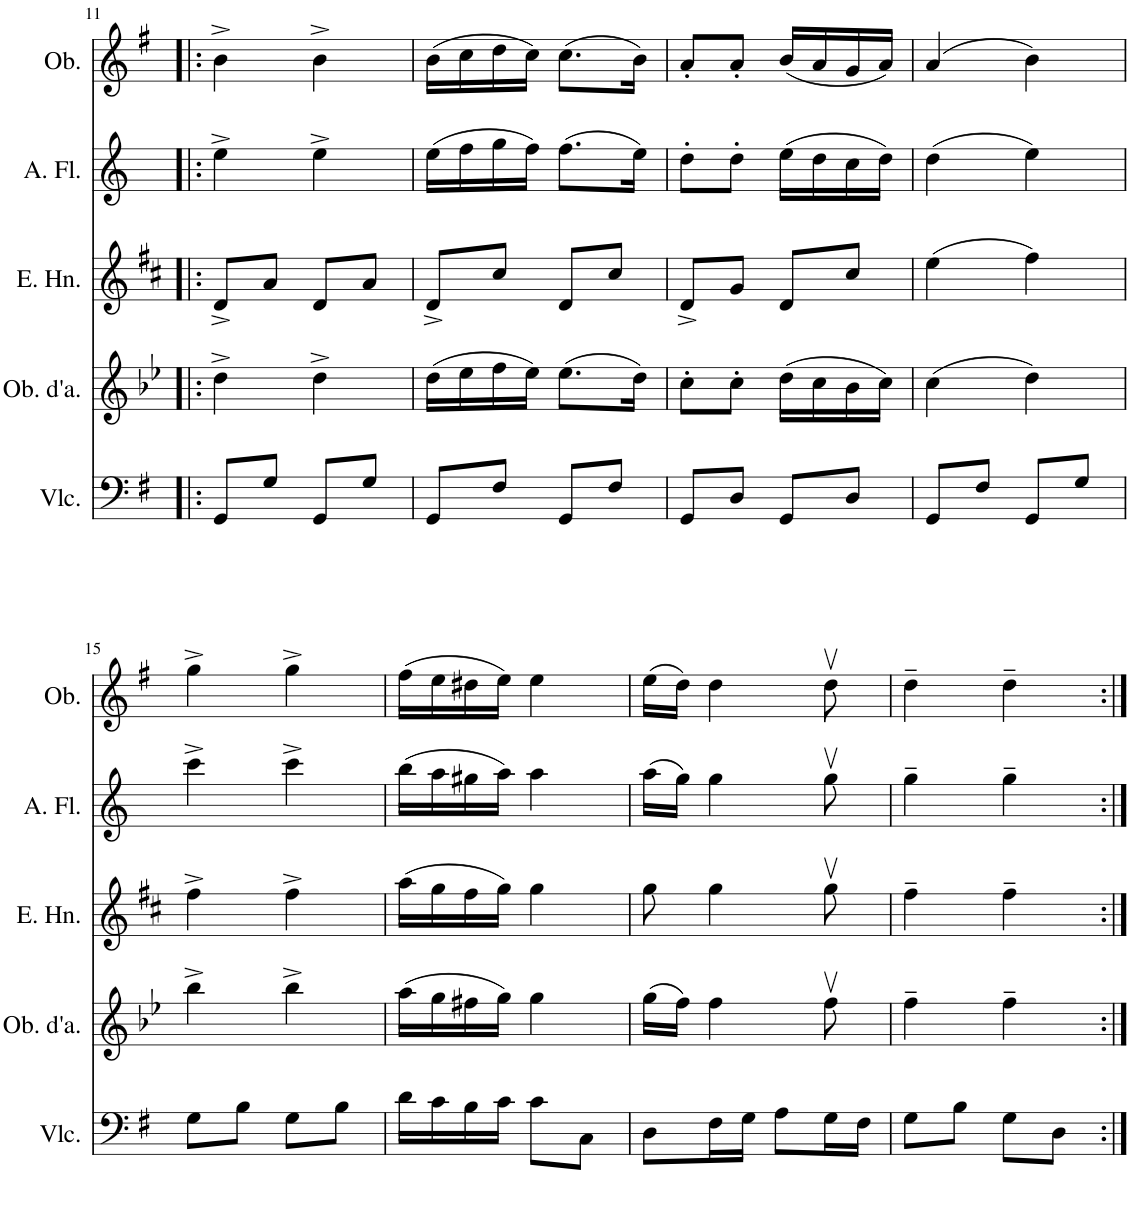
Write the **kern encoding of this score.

**kern	**kern	**kern	**kern	**kern
*part5	*part4	*part3	*part2	*part1
*staff5	*staff4	*staff3	*staff2	*staff1
*I"Violoncello	*I"Oboe d'amore	*I"English Horn	*I"Alto Flute	*I"Oboe
*I'Vlc.	*I'Ob. d'a.	*I'E. Hn.	*I'A. Fl.	*I'Ob.
!!LO:PB:g=z
*clefF4	*clefG2	*clefG2	*clefG2	*clefG2
*	*Trd2c3	*Trd4c7	*Trd3c5	*
*k[f#]	*k[b-e-]	*k[f#c#]	*k[]	*k[f#]
*M2/4	*M2/4	*M2/4	*M2/4	*M2/4
=11!|:	=11!|:	=11!|:	=11!|:	=11!|:
8GG/L	4dd^\	8d^/L	4ee^\	4b^\
8G/J	.	8a/J	.	.
8GG/L	4dd^\	8d/L	4ee^\	4b^\
8G/J	.	8a/J	.	.
=12	=12	=12	=12	=12
8GG/L	(16dd\LL	8d^/L	(16ee\LL	(16b\LL
.	16ee-\	.	16ff\	16cc\
8F#/J	16ff\	8cc#/J	16gg\	16dd\
.	16ee-\JJ)	.	16ff\JJ)	16cc\JJ)
8GG/L	(8.ee-\L	8d/L	(8.ff\L	(8.cc\L
8F#/J	.	8cc#/J	.	.
.	16dd\Jk)	.	16ee\Jk)	16b\Jk)
=13	=13	=13	=13	=13
8GG/L	8cc'\L	8d^/L	8dd'\L	8a'/L
8D/J	8cc'\J	8g/J	8dd'\J	8a'/J
8GG/L	(16dd\LL	8d/L	(16ee\LL	(16b/LL
.	16cc\	.	16dd\	16a/
8D/J	16b-\	8cc#/J	16cc\	16g/
.	16cc\JJ)	.	16dd\JJ)	16a/JJ)
=14	=14	=14	=14	=14
8GG/L	(4cc\	(4ee\	(4dd\	(4a/
8F#/J	.	.	.	.
8GG/L	4dd\)	4ff#\)	4ee\)	4b\)
8G/J	.	.	.	.
!!LO:LB:g=z
=15	=15	=15	=15	=15
8G\L	4bb-^\	4ff#^\	4ccc^\	4gg^\
8B\J	.	.	.	.
8G\L	4bb-^\	4ff#^\	4ccc^\	4gg^\
8B\J	.	.	.	.
=16	=16	=16	=16	=16
16d\LL	(16aa\LL	(16aa\LL	(16bb\LL	(16ff#\LL
16c\	16gg\	16gg\	16aa\	16ee\
16B\	16ff#X\	16ff#\	16gg#X\	16dd#X\
16c\JJ	16gg\JJ)	16gg\JJ)	16aa\JJ)	16ee\JJ)
8c\L	4gg\	4gg\	4aa\	4ee\
8C\J	.	.	.	.
=17	=17	=17	=17	=17
8D\L	(16gg\LL	8gg\	(16aa\LL	(16ee\LL
.	16ff\JJ)	.	16gg\JJ)	16dd\JJ)
16F#\L	4ff\	4gg\	4gg\	4dd\
16G\JJ	.	.	.	.
8A\L	.	.	.	.
16G\L	8ffv\	8ggv\	8ggv\	8ddv\
16F#\JJ	.	.	.	.
=18	=18	=18	=18	=18
8G\L	4ff~\	4ff#~\	4gg~\	4dd~\
8B\J	.	.	.	.
8G\L	4ff~\	4ff#~\	4gg~\	4dd~\
8D\J	.	.	.	.
=:|!	=:|!	=:|!	=:|!	=:|!
*-	*-	*-	*-	*-
